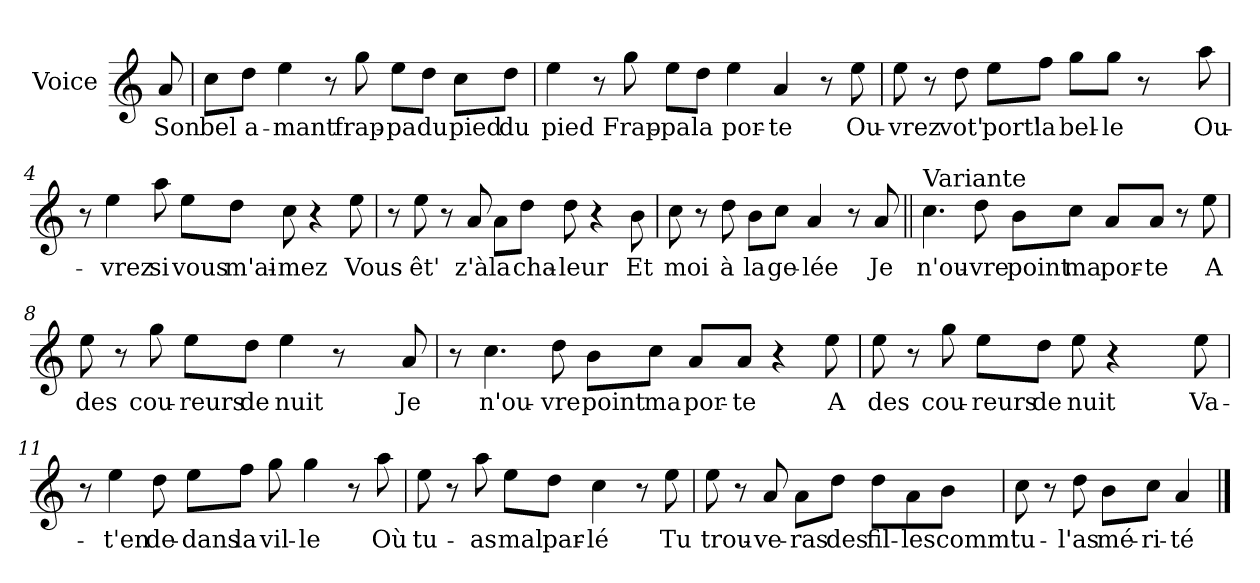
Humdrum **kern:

**kern	**text
*part1	*part1
*staff1	*staff1
*I"Voice	*
*I'V	*
*clefG2	*
*k[]	*
*C:	*
=	=
8a/	Son
=1	=1
8cc\L	bel
8dd\J	a-
4ee\	-mant
8r	.
8gg\	frap-
8ee\L	-pa
8dd\J	du
8cc\L	pied
8dd\J	du
=2	=2
4ee\	pied
8r	.
8gg\	Frap-
8ee\L	-pa
8dd\J	la
4ee\	por-
4a/	-te
8r	.
8ee\	Ou-
!!LO:LB:g=z
=3	=3
8ee\	-vrez
8r	.
8dd\	vot'
8ee\L	port'
8ff\J	la
8gg\L	bel-
8gg\J	-le
8r	.
8ryy	.
8aa\	Ou-
=4	=4
8r	.
4ee\	-vrez
8aa\	si
8ee\L	vous
8dd\J	m'ai-
8cc\	-mez
4r	.
8ee\	Vous
=5	=5
8r	.
8ee\	êt'
8r	.
8a/	z'à
8a\L	la
8dd\J	cha-
8dd\	-leur
4r	.
8b\	Et
!!LO:LB:g=z
=6	=6
8cc\	moi
8r	.
8dd\	à
8b\L	la
8cc\J	ge-
4a/	-lée
8r	.
8a/	Je
=7||	=7||
!LO:TX:t=Variante	!
4.cc\	n'ou-
8dd\	-vre
8b\L	point
8cc\J	ma
8a/L	por-
8a/J	-te
8r	.
8ee\	A
=8	=8
8ee\	des
8r	.
8gg\	cou-
8ee\L	-reurs
8dd\J	de
4ee\	nuit
8r	.
8ryy	.
8a/	Je
!!LO:LB:g=z
=9	=9
8r	.
4.cc\	n'ou-
8dd\	-vre
8b\L	point
8cc\J	ma
8a/L	por-
8a/J	-te
4r	.
8ee\	A
=10	=10
8ee\	des
8r	.
8gg\	cou-
8ee\L	-reurs
8dd\J	de
8ee\	nuit
4r	.
8ryy	.
8ee\	Va-
=11	=11
8r	.
4ee\	-t'en
8dd\	de-
8ee\L	-dans
8ff\J	la
8gg\	vil-
4gg\	-le
8r	.
8aa\	Où
!!LO:LB:g=z
=12	=12
8ee\	tu-
8r	.
8aa\	-as
8ee\L	mal
8dd\J	par-
4cc\	-lé
8r	.
8ee\	Tu
=13	=13
8ee\	trou-
8r	.
8a/	-ve-
8a\L	-ras
8dd\J	des
8dd\L	fil-
8a\	-les
8b\J	comm'
=14	=14
8cc\	tu-
8r	.
8dd\	-l'as
8b\L	mé-
8cc\J	-ri-
4a/	-té
==	==
*-	*-
